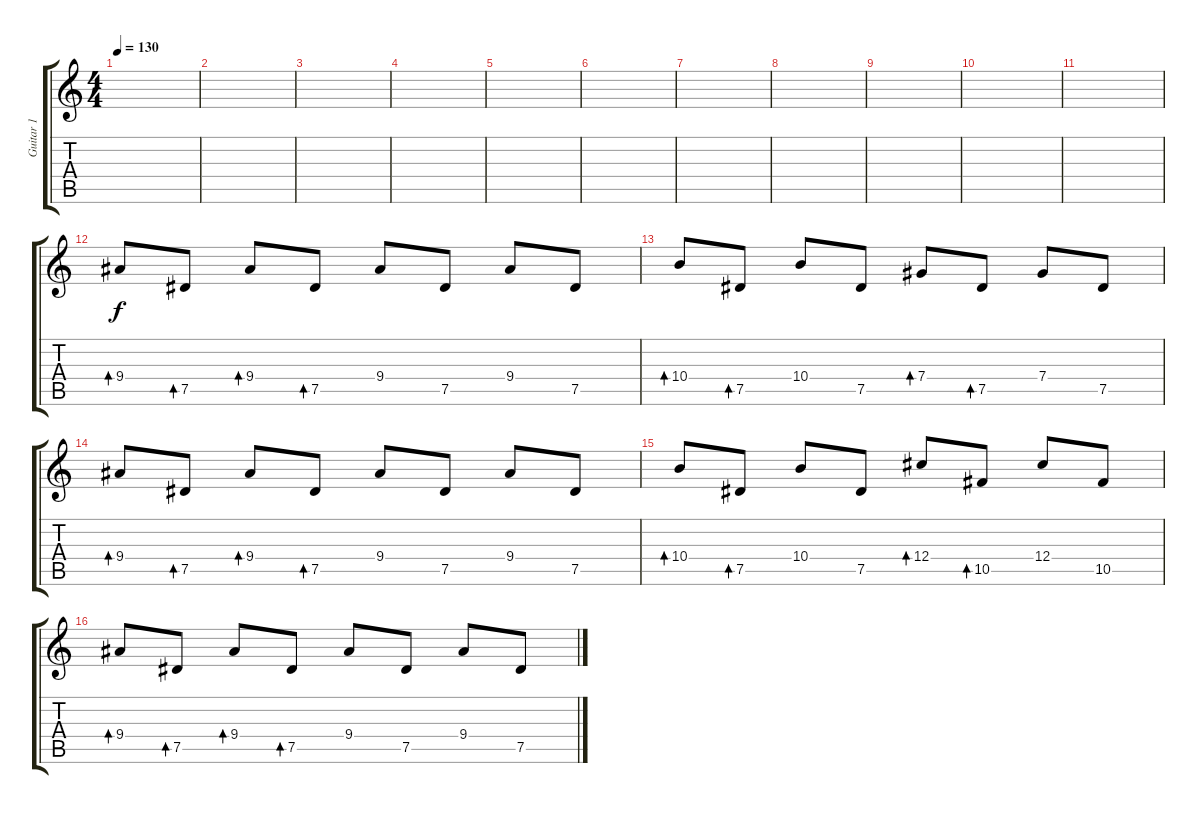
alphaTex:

\track ("Guitar 1" "Guitar 1") {instrument electricguitarclean}
\staff {score tabs}
\tuning (Eb4 Bb3 Gb3 Db3 Ab2 Eb2) {hide}
\ts (4 4)
\tempo 130
\clef g2
\ks c
|
|
|
|
|
|
|
|
|
|
|
9.4.8{bd 240} 7.5.8{bd 240} 9.4.8{bd 240} 7.5.8{bd 240} 9.4.8 7.5.8 9.4.8 7.5.8 |
10.4.8{bd 240} 7.5.8{bd 240} 10.4.8 7.5.8 7.4.8{bd 240} 7.5.8{bd 240} 7.4.8 7.5.8 |
9.4.8{bd 240} 7.5.8{bd 240} 9.4.8{bd 240} 7.5.8{bd 240} 9.4.8 7.5.8 9.4.8 7.5.8 |
10.4.8{bd 240} 7.5.8{bd 240} 10.4.8 7.5.8 12.4.8{bd 240} 10.5.8{bd 240} 12.4.8 10.5.8 |
9.4.8{bd 240} 7.5.8{bd 240} 9.4.8{bd 240} 7.5.8{bd 240} 9.4.8 7.5.8 9.4.8 7.5.8
